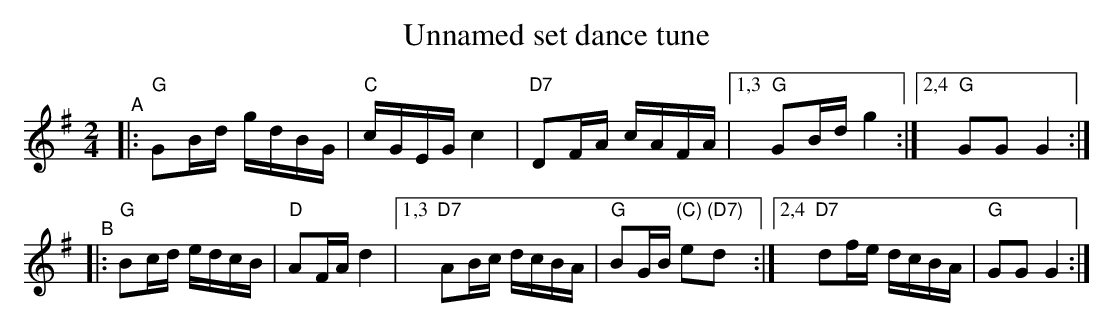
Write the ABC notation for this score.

X:1
T: Unnamed set dance tune
M: 2/4
L: 1/16
K: G
"^A"|:\
"G"G2Bd gdBG | "C"cGEG c4 |\
"D7"D2FA cAFA |1,3 "G"G2Bd g4 \
:|2,4 "G"G2G2 G4 :|
"^B"|:\
"G"B2cd edcB | "D"A2FA d4 \
 |1,3 "D7"A2Bc dcBA | "G"B2GB "(C)"e2"(D7)"d2 \
:|2,4 "D7"d2fe dcBA | "G"G2G2 G4 :|
